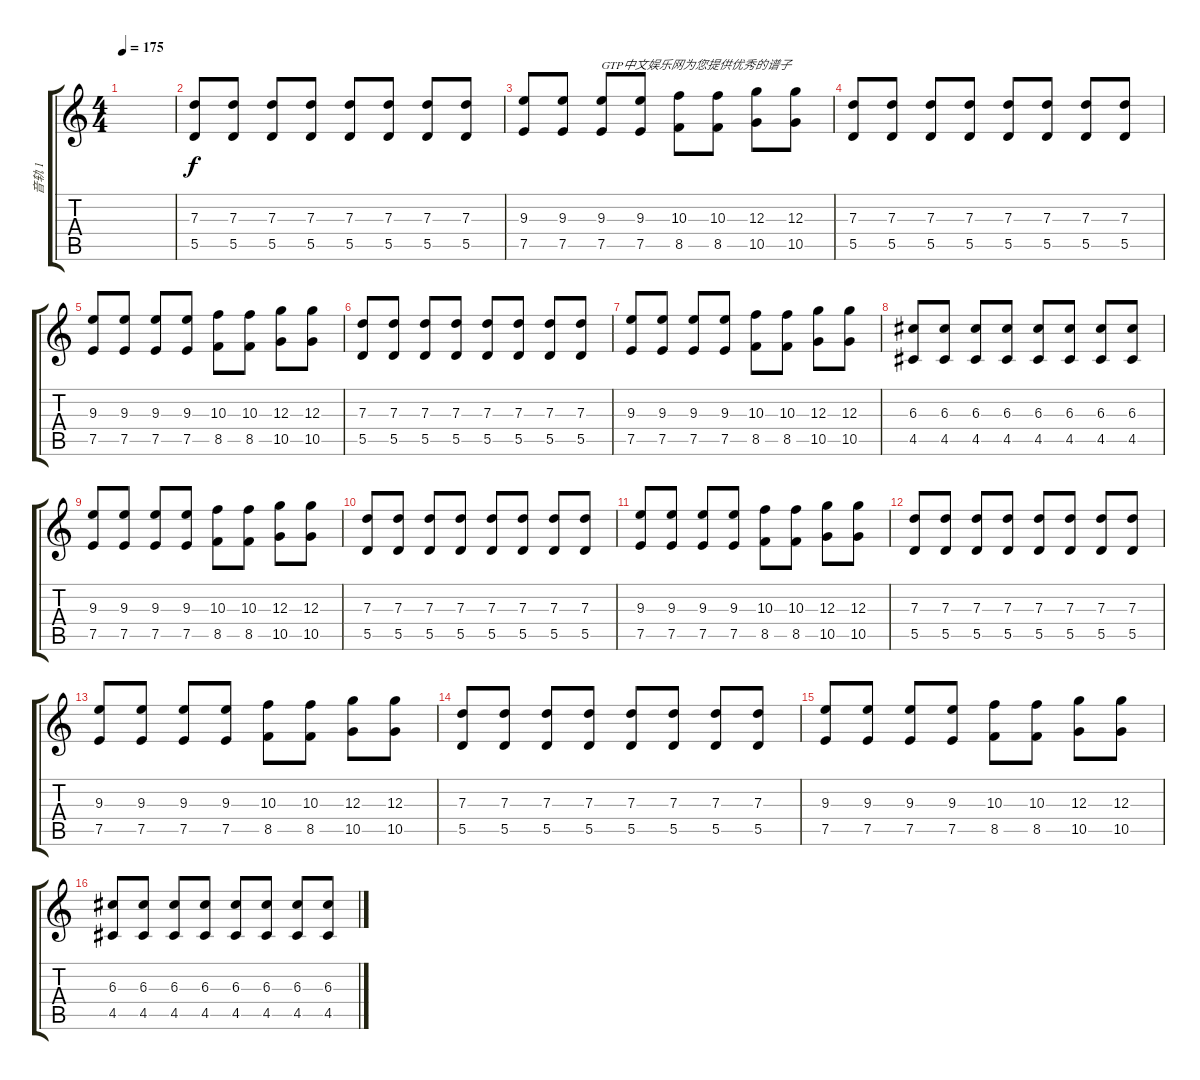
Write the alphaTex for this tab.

\track ("音轨 1" "音轨 1") {instrument distortionguitar}
\staff {score tabs}
\tuning (E4 B3 G3 D3 A2 D2) {hide}
\ts (4 4)
\tempo 175
\clef g2
\ks c
|
(7.3 5.5).8 (7.3 5.5).8 (7.3 5.5).8 (7.3 5.5).8 (7.3 5.5).8 (7.3 5.5).8 (7.3 5.5).8 (7.3 5.5).8 |
(9.3 7.5).8 (9.3 7.5).8 (9.3 7.5).8{txt "GTP中文娱乐网为您提供优秀的谱子"} (9.3 7.5).8 (10.3 8.5).8 (10.3 8.5).8 (12.3 10.5).8 (12.3 10.5).8 |
(7.3 5.5).8 (7.3 5.5).8 (7.3 5.5).8 (7.3 5.5).8 (7.3 5.5).8 (7.3 5.5).8 (7.3 5.5).8 (7.3 5.5).8 |
(9.3 7.5).8 (9.3 7.5).8 (9.3 7.5).8 (9.3 7.5).8 (10.3 8.5).8 (10.3 8.5).8 (12.3 10.5).8 (12.3 10.5).8 |
(7.3 5.5).8 (7.3 5.5).8 (7.3 5.5).8 (7.3 5.5).8 (7.3 5.5).8 (7.3 5.5).8 (7.3 5.5).8 (7.3 5.5).8 |
(9.3 7.5).8 (9.3 7.5).8 (9.3 7.5).8 (9.3 7.5).8 (10.3 8.5).8 (10.3 8.5).8 (12.3 10.5).8 (12.3 10.5).8 |
(6.3 4.5).8 (6.3 4.5).8 (6.3 4.5).8 (6.3 4.5).8 (6.3 4.5).8 (6.3 4.5).8 (6.3 4.5).8 (6.3 4.5).8 |
(9.3 7.5).8 (9.3 7.5).8 (9.3 7.5).8 (9.3 7.5).8 (10.3 8.5).8 (10.3 8.5).8 (12.3 10.5).8 (12.3 10.5).8 |
(7.3 5.5).8 (7.3 5.5).8 (7.3 5.5).8 (7.3 5.5).8 (7.3 5.5).8 (7.3 5.5).8 (7.3 5.5).8 (7.3 5.5).8 |
(9.3 7.5).8 (9.3 7.5).8 (9.3 7.5).8 (9.3 7.5).8 (10.3 8.5).8 (10.3 8.5).8 (12.3 10.5).8 (12.3 10.5).8 |
(7.3 5.5).8 (7.3 5.5).8 (7.3 5.5).8 (7.3 5.5).8 (7.3 5.5).8 (7.3 5.5).8 (7.3 5.5).8 (7.3 5.5).8 |
(9.3 7.5).8 (9.3 7.5).8 (9.3 7.5).8 (9.3 7.5).8 (10.3 8.5).8 (10.3 8.5).8 (12.3 10.5).8 (12.3 10.5).8 |
(7.3 5.5).8 (7.3 5.5).8 (7.3 5.5).8 (7.3 5.5).8 (7.3 5.5).8 (7.3 5.5).8 (7.3 5.5).8 (7.3 5.5).8 |
(9.3 7.5).8 (9.3 7.5).8 (9.3 7.5).8 (9.3 7.5).8 (10.3 8.5).8 (10.3 8.5).8 (12.3 10.5).8 (12.3 10.5).8 |
(6.3 4.5).8 (6.3 4.5).8 (6.3 4.5).8 (6.3 4.5).8 (6.3 4.5).8 (6.3 4.5).8 (6.3 4.5).8 (6.3 4.5).8
